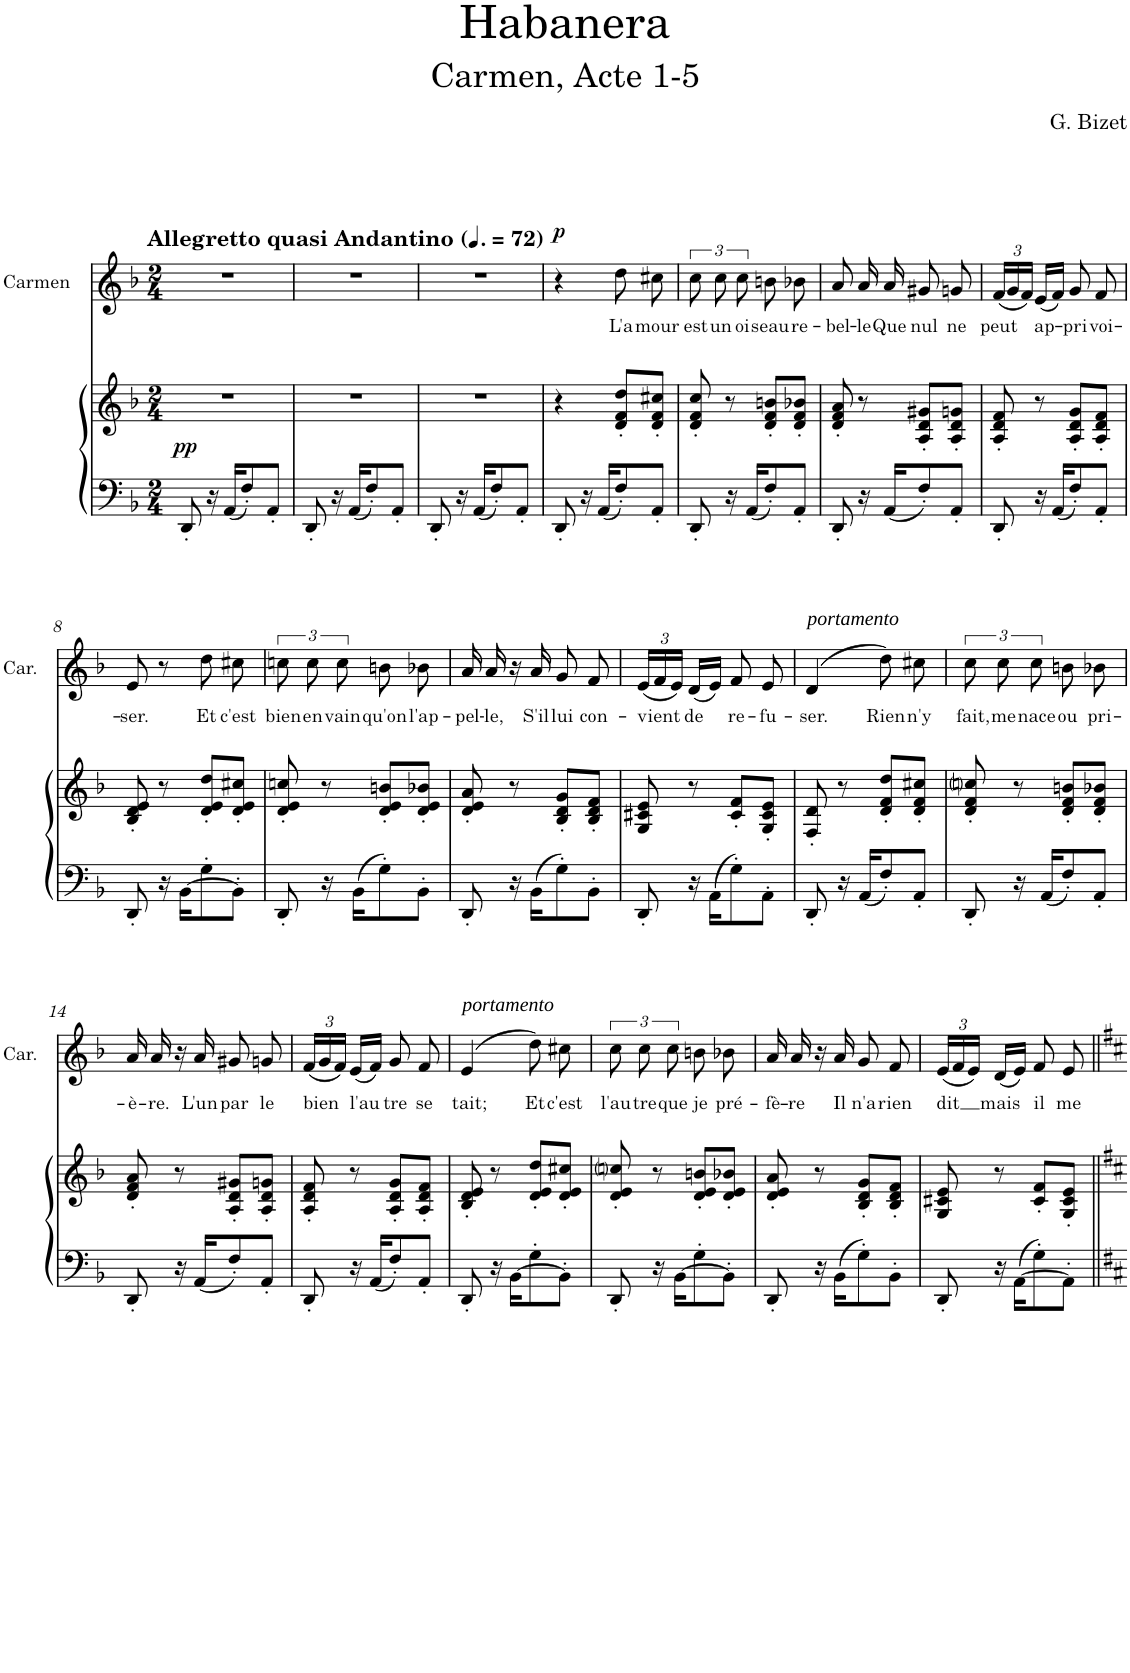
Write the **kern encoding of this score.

**kern	**kern	**dynam	**kern	**text	**dynam
*part2	*part2	*part2	*part1	*part1	*part1
*staff3	*staff2	*staff2/3	*staff1	*staff1	*staff1
*I"Midi_1	*	*	*I"Carmen	*	*
*	*	*	*I'Car.	*	*
*clefF4	*clefG2	*	*clefG2	*	*
*k[b-]	*k[b-]	*	*k[b-]	*	*
*M2/4	*M2/4	*	*M2/4	*	*
*MM108	*MM108	*	*MM108	*	*
=1	=1	=1	=1	=1	=1
!	!	!	!LO:TX:a:B:t=Allegretto quasi Andantino	!	!
!	!	!LO:DY:a=2	!	!	!
8DD'/	2r	pp	2r	.	.
16r	.	.	.	.	.
16AA/KL	.	.	.	.	.
8F'/	.	.	.	.	.
8AA'/J	.	.	.	.	.
=2	=2	=2	=2	=2	=2
8DD'/	2r	.	2r	.	.
16r	.	.	.	.	.
16AA/KL	.	.	.	.	.
8F'/	.	.	.	.	.
8AA'/J	.	.	.	.	.
=3	=3	=3	=3	=3	=3
8DD'/	2r	.	2r	.	.
16r	.	.	.	.	.
16AA/KL	.	.	.	.	.
8F'/	.	.	.	.	.
8AA'/J	.	.	.	.	.
=4	=4	=4	=4	=4	=4
!	!	!	!	!	!LO:DY:a
8DD'/	4r	.	4r	.	p
16r	.	.	.	.	.
16AA/KL	.	.	.	.	.
!	!	!	!	!LO:LY:b	!
8F'/	8d/' 8f/' 8dd/'L	.	8dd\	L'a-	.
!	!	!	!	!LO:LY:b	!
8AA'/J	8d/' 8f/' 8cc#X/'J	.	8cc#X\	-mour	.
=5	=5	=5	=5	=5	=5
!	!	!	!	!LO:LY:b	!
8DD'/	8d/' 8f/' 8cc/'	.	12cc\	est	.
!	!	!	!	!LO:LY:b	!
.	.	.	12cc\	un	.
16r	8r	.	.	.	.
!	!	!	!	!LO:LY:b	!
.	.	.	12cc\	oi-	.
16AA/KL	.	.	.	.	.
!	!	!	!	!LO:LY:b	!
8F'/	8d/' 8f/' 8bn/'L	.	8bn\	-seau	.
!	!	!	!	!LO:LY:b	!
8AA'/J	8d/' 8f/' 8b-X/'J	.	8b-X\	re-	.
=6	=6	=6	=6	=6	=6
!	!	!	!	!LO:LY:b	!
8DD'/	8d/' 8f/' 8a/'	.	8a/	-bel-	.
!	!	!	!	!LO:LY:b	!
16r	8r	.	16a/	-le	.
!	!	!	!	!LO:LY:b	!
16AA/KL	.	.	16a/	Que	.
!	!	!	!	!LO:LY:b	!
8F'/	8A/' 8d/' 8g#X/'L	.	8g#X/	nul	.
!	!	!	!	!LO:LY:b	!
8AA'/J	8A/' 8d/' 8gn/'J	.	8gn/	ne	.
=7	=7	=7	=7	=7	=7
*	*	*	*Xbrackettup	*	*
!	!	!	!	!LO:LY:b	!
8DD'/	8A/' 8d/' 8f/'	.	(<24f/LL	peut	.
.	.	.	24g/	.	.
.	.	.	24f/JJ)	.	.
!	!	!	!	!LO:LY:b	!
16r	8r	.	(16e/LL	ap-	.
16AA/KL	.	.	16f/JJ)	.	.
!	!	!	!	!LO:LY:b	!
8F'/	8A/' 8d/' 8g/'L	.	8g/	-pri-	.
!	!	!	!	!LO:LY:b	!
8AA'/J	8A/' 8d/' 8f/'J	.	8f/	-voi-	.
!!LO:LB:g=z
=8	=8	=8	=8	=8	=8
!	!	!	!	!LO:LY:b	!
8DD'/	8B-/' 8d/' 8e/'	.	8e/	-ser.	.
16r	8r	.	8r	.	.
[16BB-\KL	.	.	.	.	.
!	!	!	!	!LO:LY:b	!
8G'\	8d/' 8e/' 8dd/'L	.	8dd\	Et	.
!	!	!	!	!LO:LY:b	!
8BB-'\J]	8d/' 8e/' 8cc#X/'J	.	8cc#X\	c'est	.
=9	=9	=9	=9	=9	=9
*	*	*	*brackettup	*	*
!	!	!	!	!LO:LY:b	!
8DD'/	8d/' 8e/' 8ccn/'	.	12ccn\	bien	.
!	!	!	!	!LO:LY:b	!
.	.	.	12cc\	en	.
16r	8r	.	.	.	.
!	!	!	!	!LO:LY:b	!
.	.	.	12cc\	vain	.
16BB-\KL	.	.	.	.	.
!	!	!	!	!LO:LY:b	!
8G'\	8d/' 8e/' 8bn/'L	.	8bn\	qu'on	.
!	!	!	!	!LO:LY:b	!
8BB-'\J	8d/' 8e/' 8b-X/'J	.	8b-X\	l'ap-	.
=10	=10	=10	=10	=10	=10
!	!	!	!	!LO:LY:b	!
8DD'/	8d/' 8e/' 8a/'	.	16a/	-pel-	.
!	!	!	!	!LO:LY:b	!
.	.	.	16a/	-le,	.
16r	8r	.	16r	.	.
!	!	!	!	!LO:LY:b	!
16BB-\KL	.	.	16a/	S'il	.
!	!	!	!	!LO:LY:b	!
8G'\	8B-/' 8d/' 8g/'L	.	8g/	lui	.
!	!	!	!	!LO:LY:b	!
8BB-'\J	8B-/' 8d/' 8f/'J	.	8f/	con-	.
=11	=11	=11	=11	=11	=11
*	*	*	*Xbrackettup	*	*
!	!	!	!	!LO:LY:b	!
8DD'/	8G/ 8c#X/ 8e/	.	(<24e/LL	-vient	.
.	.	.	24f/	.	.
.	.	.	24e/JJ)	.	.
!	!	!	!	!LO:LY:b	!
16r	8r	.	(<16d/LL	de	.
16AA\KL	.	.	16e/JJ)	.	.
!	!	!	!	!LO:LY:b	!
8G'\	8c#/' 8f/'L	.	8f/	re-	.
!	!	!	!	!LO:LY:b	!
8AA'\J	8G/' 8c#/' 8e/'J	.	8e/	-fu-	.
=12	=12	=12	=12	=12	=12
!	!	!	!LO:TX:a:i:t=portamento	!	!
!	!	!	!	!LO:LY:b	!
8DD'/	8F/' 8d/'	.	(>4d/	-ser.	.
16r	8r	.	.	.	.
16AA/KL	.	.	.	.	.
!	!	!	!	!LO:LY:b	!
8F'/	8d/' 8f/' 8dd/'L	.	8dd\)	Rien	.
!	!	!	!	!LO:LY:b	!
8AA'/J	8d/' 8f/' 8cc#X/'J	.	8cc#X\	n'y	.
=13	=13	=13	=13	=13	=13
*	*	*	*brackettup	*	*
!	!	!	!	!LO:LY:b	!
8DD'/	8d/' 8f/' 8ccni/'	.	12cc\	fait,	.
!	!	!	!	!LO:LY:b	!
.	.	.	12cc\	me-	.
16r	8r	.	.	.	.
!	!	!	!	!LO:LY:b	!
.	.	.	12cc\	-nace	.
16AA/KL	.	.	.	.	.
!	!	!	!	!LO:LY:b	!
8F'/	8d/' 8f/' 8bn/'L	.	8bn\	ou	.
!	!	!	!	!LO:LY:b	!
8AA'/J	8d/' 8f/' 8b-X/'J	.	8b-X\	pri-	.
!!LO:LB:g=z
=14	=14	=14	=14	=14	=14
!	!	!	!	!LO:LY:b	!
8DD'/	8d/' 8f/' 8a/'	.	16a/	-è-	.
!	!	!	!	!LO:LY:b	!
.	.	.	16a/	-re.	.
16r	8r	.	16r	.	.
!	!	!	!	!LO:LY:b	!
16AA/KL	.	.	16a/	L'un	.
!	!	!	!	!LO:LY:b	!
8F'/	8A/' 8d/' 8g#X/'L	.	8g#X/	par	.
!	!	!	!	!LO:LY:b	!
8AA'/J	8A/' 8d/' 8gn/'J	.	8gn/	le	.
=15	=15	=15	=15	=15	=15
*	*	*	*Xbrackettup	*	*
!	!	!	!	!LO:LY:b	!
8DD'/	8A/' 8d/' 8f/'	.	(<24f/LL	bien	.
.	.	.	24g/	.	.
.	.	.	24f/JJ)	.	.
!	!	!	!	!LO:LY:b	!
16r	8r	.	(16e/LL	l'au-	.
16AA/KL	.	.	16f/JJ)	.	.
!	!	!	!	!LO:LY:b	!
8F'/	8A/' 8d/' 8g/'L	.	8g/	-tre	.
!	!	!	!	!LO:LY:b	!
8AA'/J	8A/' 8d/' 8f/'J	.	8f/	se	.
=16	=16	=16	=16	=16	=16
!	!	!	!LO:TX:a:i:t=portamento	!	!
!	!	!	!	!LO:LY:b	!
8DD'/	8B-/' 8d/' 8e/'	.	(>4e/	tait;	.
16r	8r	.	.	.	.
[16BB-\KL	.	.	.	.	.
!	!	!	!	!LO:LY:b	!
8G'\	8d/' 8e/' 8dd/'L	.	8dd\)	Et	.
!	!	!	!	!LO:LY:b	!
8BB-'\J]	8d/' 8e/' 8cc#X/'J	.	8cc#X\	c'est	.
=17	=17	=17	=17	=17	=17
*	*	*	*brackettup	*	*
!	!	!	!	!LO:LY:b	!
8DD'/	8d/' 8e/' 8ccni/'	.	12cc\	l'au-	.
!	!	!	!	!LO:LY:b	!
.	.	.	12cc\	-tre	.
16r	8r	.	.	.	.
!	!	!	!	!LO:LY:b	!
.	.	.	12cc\	que	.
[16BB-\KL	.	.	.	.	.
!	!	!	!	!LO:LY:b	!
8G'\	8d/' 8e/' 8bn/'L	.	8bn\	je	.
!	!	!	!	!LO:LY:b	!
8BB-'\J]	8d/' 8e/' 8b-X/'J	.	8b-X\	pré-	.
=18	=18	=18	=18	=18	=18
!	!	!	!	!LO:LY:b	!
8DD'/	8d/' 8e/' 8a/'	.	16a/	-fè-	.
!	!	!	!	!LO:LY:b	!
.	.	.	16a/	-re	.
16r	8r	.	16r	.	.
!	!	!	!	!LO:LY:b	!
16BB-\KL	.	.	16a/	Il	.
!	!	!	!	!LO:LY:b	!
8G'\	8B-/' 8d/' 8g/'L	.	8g/	n'a	.
!	!	!	!	!LO:LY:b	!
8BB-'\J	8B-/' 8d/' 8f/'J	.	8f/	rien	.
=19	=19	=19	=19	=19	=19
*	*	*	*Xbrackettup	*	*
!	!	!	!	!LO:LY:b	!
8DD'/	8G/ 8c#X/ 8e/	.	(<24e/LL	dit	.
.	.	.	24f/	.	.
.	.	.	24e/JJ)	.	.
!	!	!	!	!LO:LY:b	!
16r	8r	.	(16d/LL	mais	.
[16AA\KL	.	.	16e/JJ)	.	.
!	!	!	!	!LO:LY:b	!
8G'\	8c#/' 8f/'L	.	8f/	il	.
!	!	!	!	!LO:LY:b	!
8AA'\J]	8G/' 8c#/' 8e/'J	.	8e/	me	.
=||	=||	=||	=||	=||	=||
*-	*-	*-	*-	*-	*-
